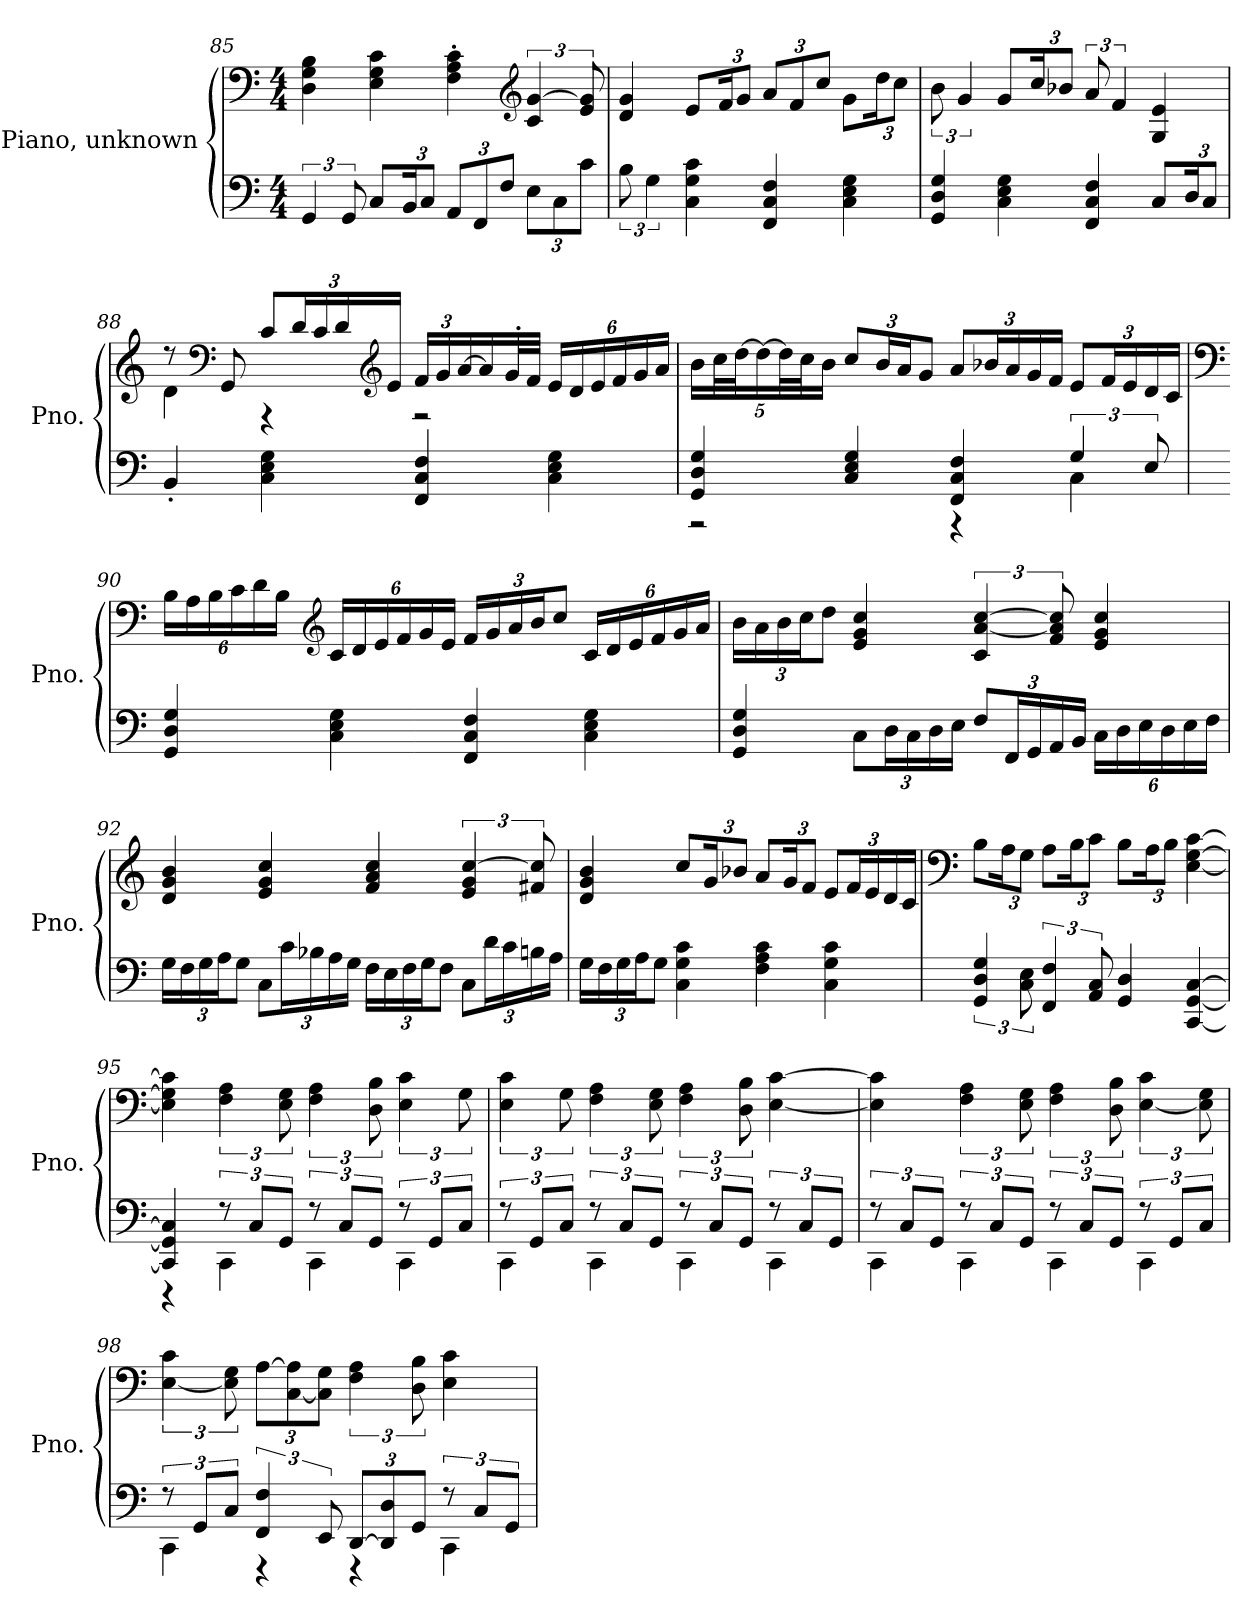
**kern	**kern
*part1	*part1
*staff2	*staff1
*I"Piano, unknown	*
*I'Pno.	*
!!LO:LB:g=z
*clefF4	*clefF4
*k[]	*k[]
*M4/4	*M4/4
=85	=85
6GG/	4D\ 4G\ 4B\
12GG/	.
8C/L	4E\ 4G\ 4c\
*Xbrackettup	*
24BB/K	.
12C/J	.
12AA/L	4F\' 4A\' 4c\'
12FF/	.
12F/J	.
*	*clefG2
12E\L	6c/ [6g/
12C\	.
12c\J	12e/ 12g/]
=86	=86
*brackettup	*
12B\	4d/ 4g/
6G\	.
4C\ 4G\ 4c\	8e/L
*	*Xbrackettup
.	24f/K
.	12g/J
4FF/ 4C/ 4F/	12a/L
.	12f/
.	12cc/J
4C\ 4E\ 4G\	8g\L
.	24dd\K
.	12cc\J
=87	=87
*	*brackettup
4GG/ 4D/ 4G/	12b\
.	6g/
4C\ 4E\ 4G\	8g/L
*	*Xbrackettup
.	24cc/K
.	12b-X/J
*	*brackettup
4FF/ 4C/ 4F/	12a/
.	6f/
8C/L	4G/ 4e/
*Xbrackettup	*
24D/K	.
12C/J	.
!!LO:LB:g=z
=88	=88
*	*^
4BB'/	8r	4d\
*	*clefF4	*
.	8GG/	.
*	*Xbrackettup	*
4C\ 4E\ 4G\	12c/L	4r
.	24d/L	.
.	24c/	.
.	24d/	.
*	*clefG2	*
.	24e/JJ	.
4FF/ 4C/ 4F/	24f/LL	2r
.	24g/	.
.	[24a/	.
.	16a/]	.
.	32g'/L	.
.	32f/JJJ	.
4C\ 4E\ 4G\	24e/LL	.
.	24d/	.
.	24e/	.
.	24f/	.
.	24g/	.
.	24a/JJ	.
*	*v	*v
=89	=89
*^	*
4GG/ 4D/ 4G/	2r	20b\LL
.	.	40cc\L
.	.	[40dd\J
.	.	20dd\_
.	.	40dd\L]
.	.	40cc\J
.	.	20b\JJ
4C/ 4E/ 4G/	.	12cc/L
.	.	24b/L
.	.	24a/J
.	.	12g/J
4FF/ 4C/ 4F/	4r	12a/L
.	.	24b-X/L
.	.	24a/
.	.	24g/
.	.	24f/JJ
*brackettup	*	*
6G/	4C\	12e/L
.	.	24f/L
.	.	24e/
12E/	.	24d/
.	.	24c/JJ
*v	*v	*
!!LO:PB:g=z
=90	=90
*	*clefF4
4GG/ 4D/ 4G/	24B\LL
.	24A\
.	24B\
.	24c\
.	24d\
.	24B\JJ
*	*clefG2
4C\ 4E\ 4G\	24c/LL
.	24d/
.	24e/
.	24f/
.	24g/
.	24e/JJ
4FF/ 4C/ 4F/	24f/LL
.	24g/
.	24a/
.	24b/J
.	12cc/J
4C\ 4E\ 4G\	24c/LL
.	24d/
.	24e/
.	24f/
.	24g/
.	24a/JJ
=91	=91
4GG/ 4D/ 4G/	24b\LL
.	24a\
.	24b\
.	24cc\J
.	12dd\J
*Xbrackettup	*
12C\L	4e/ 4g/ 4cc/
24D\L	.
24C\	.
24D\	.
24E\JJ	.
*	*brackettup
12F/L	6c/ [6a/ [6cc/
24FF/L	.
24GG/	.
24AA/	12f/ 12a/] 12cc/]
24BB/JJ	.
24C\LL	4e/ 4g/ 4cc/
24D\	.
24E\	.
24D\	.
24E\	.
24F\JJ	.
!!LO:LB:g=z
=92	=92
24G\LL	4d/ 4g/ 4b/
24F\	.
24G\	.
24A\J	.
12G\J	.
12C\L	4e/ 4g/ 4cc/
24c\L	.
24B-X\	.
24A\	.
24G\JJ	.
24F\LL	4f/ 4a/ 4cc/
24E\	.
24F\	.
24G\J	.
12F\J	.
12C\L	6e/ 6g/ [6cc/
24d\L	.
24c\	.
24Bn\	12f#X/ 12cc/]
24A\JJ	.
=93	=93
24G\LL	4d/ 4g/ 4b/
24F\	.
24G\	.
24A\J	.
12G\J	.
4C\ 4G\ 4c\	8cc/L
*	*Xbrackettup
.	24g/K
.	12b-X/J
4F\ 4A\ 4c\	8a/L
.	24g/K
.	12f/J
4C\ 4G\ 4c\	12e/L
.	24f/L
.	24e/
.	24d/
.	24c/JJ
!!LO:LB:g=z
=94	=94
*	*clefF4
*brackettup	*
6GG/ 6D/ 6G/	8B\L
.	24A\K
12C\ 12E\	12G\J
6FF/ 6F/	8A\L
.	24B\K
12AA/ 12C/	12c\J
4GG/ 4D/	8B\L
.	24A\K
.	12B\J
[4CC/ [4GG/ [4C/	[4E\ [4G\ [4c\
=95	=95
*^	*
4CC/] 4GG/] 4C/]	4r	4E\] 4G\] 4c\]
*	*	*brackettup
12r	4CC\	6F\ 6A\
12C/L	.	.
12GG/J	.	12E\ 12G\
12r	4CC\	6F\ 6A\
12C/L	.	.
12GG/J	.	12D\ 12B\
12r	4CC\	6E\ 6c\
12GG/L	.	.
12C/J	.	12G\
=96	=96	=96
12r	4CC\	6E\ 6c\
12GG/L	.	.
12C/J	.	12G\
12r	4CC\	6F\ 6A\
12C/L	.	.
12GG/J	.	12E\ 12G\
12r	4CC\	6F\ 6A\
12C/L	.	.
12GG/J	.	12D\ 12B\
12r	4CC\	[4E\ [4c\
12C/L	.	.
12GG/J	.	.
=97	=97	=97
12r	4CC\	4E\] 4c\]
12C/L	.	.
12GG/J	.	.
12r	4CC\	6F\ 6A\
12C/L	.	.
12GG/J	.	12E\ 12G\
12r	4CC\	6F\ 6A\
12C/L	.	.
12GG/J	.	12D\ 12B\
12r	4CC\	[6E\ 6c\
12GG/L	.	.
12C/J	.	12E\] 12G\
!!LO:LB:g=z
=98	=98	=98
12r	4CC\	[6E\ 6c\
12GG/L	.	.
12C/J	.	12E\] 12G\
*	*	*Xbrackettup
6FF/ 6F/	4r	[12A\L
.	.	[12C\ 12A\]
12EE/	.	12C\] 12G\J
*Xbrackettup	*	*brackettup
[12DD/L	4r	6F\ 6A\
12DD/] 12D/	.	.
12GG/J	.	12D\ 12B\
*brackettup	*	*
12r	4CC\	4E\ 4c\
12C/L	.	.
12GG/J	.	.
*v	*v	*
=	=
*-	*-
